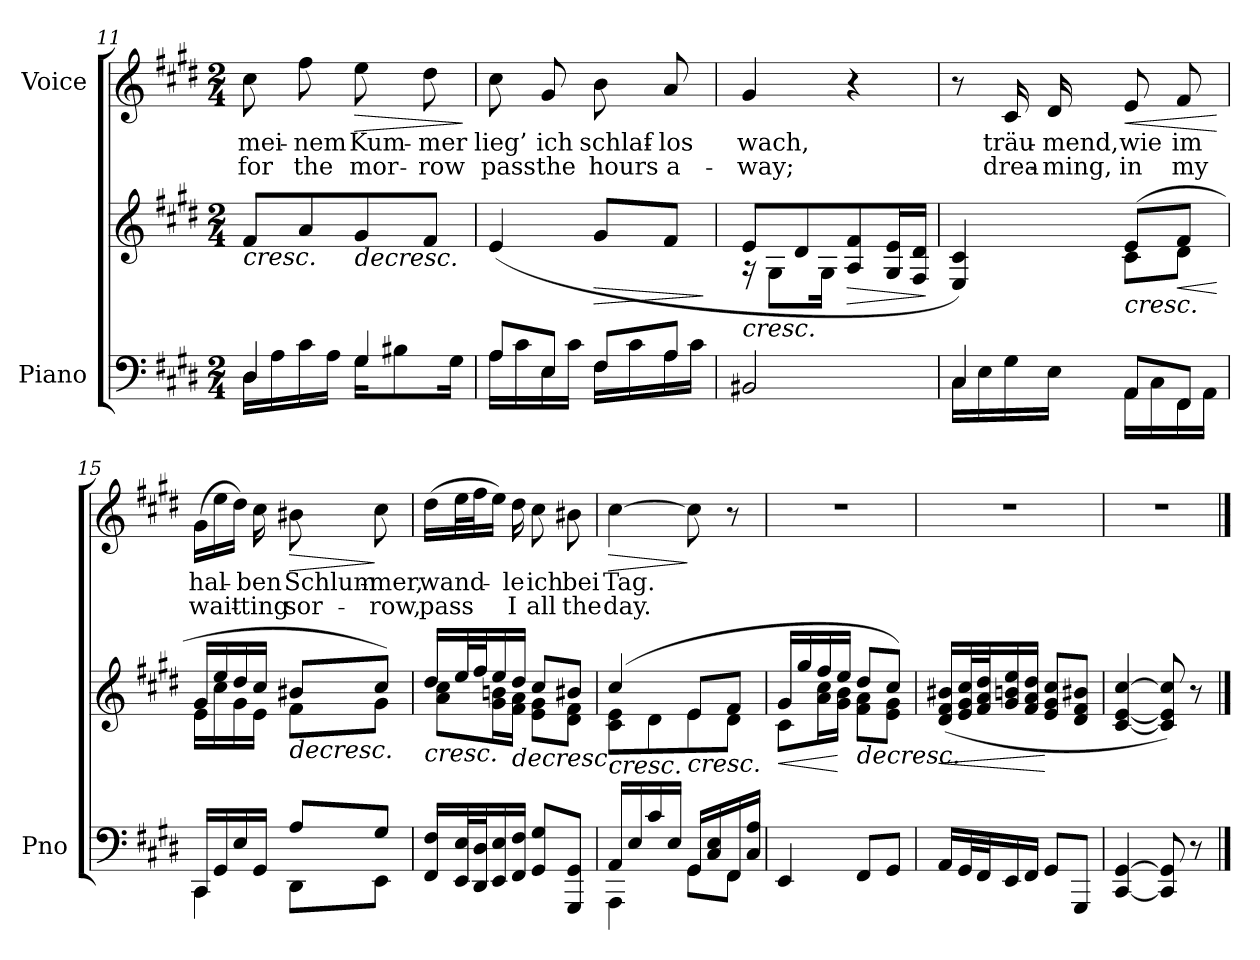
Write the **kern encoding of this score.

**kern	**kern	**dynam	**kern	**text	**text	**dynam
*part2	*part2	*part2	*part1	*part1	*part1	*part1
*staff3	*staff2	*staff2/3	*staff1	*staff1	*staff1	*staff1
*I"Piano	*	*	*I"Voice	*	*	*
*I'Pno	*	*	*	*	*	*
!!LO:PB:g=z
*clefF4	*clefG2	*	*clefG2	*	*	*
*k[f#c#g#d#]	*k[f#c#g#d#]	*	*k[f#c#g#d#]	*	*	*
*M2/4	*M2/4	*	*M2/4	*	*	*
=11	=11	=11	=11	=11	=11	=11
*^	*	*	*	*	*	*
!	!	!	!LO:HP:b	!	!LO:LY:b	!LO:LY:b	!
4D#/	16D#\LL	8f#/L	<	8cc#\	mei-	for	.
.	16A\	.	.	.	.	.	.
!	!	!	!	!	!LO:LY:b	!LO:LY:b	!
.	16c#\	8a/	.	8ff#\	-nem	the	.
.	16A\JJ	.	.	.	.	.	.
!	!	!	!LO:HP:b	!	!LO:LY:b	!LO:LY:b	!LO:HP:b
4G#/	16G#\KL	8g#/	>	8ee\	Kum-	mor-	>
.	8B#X\	.	.	.	.	.	.
!	!	!	!	!	!LO:LY:b	!LO:LY:b	!
.	.	8f#/J	.	8dd#\	-mer	-row	.
.	16G#\Jk	.	.	.	.	.	.
*v	*v	*	*	*	*	*	*
.	.	[	.	.	.	]
=12	=12	=12	=12	=12	=12	=12
*^	*	*	*	*	*	*
!	!	!	!	!	!LO:LY:b	!LO:LY:b	!
8A/L	16A\LL	(>4e/	.	8cc#\	lieg’	pass	.
.	16c#\	.	.	.	.	.	.
!	!	!	!	!	!LO:LY:b	!LO:LY:b	!
8E/J	16E\	.	.	8g#/	ich	the	.
.	16c#\JJ	.	.	.	.	.	.
!	!	!	!LO:HP:b	!	!LO:LY:b	!LO:LY:b	!
8F#/L	16F#\LL	8g#/L	>	8b\	schlaf-	hours	.
.	16c#\	.	.	.	.	.	.
!	!	!	!	!	!LO:LY:b	!LO:LY:b	!
8A/J	16A\	8f#/J	.	8a/	-los	a-	.
.	16c#\JJ	.	.	.	.	.	.
*v	*v	*	*	*	*	*	*
.	.	]	.	.	.	.
=13	=13	=13	=13	=13	=13	=13
!	!	!LO:HP:b	!	!LO:LY:b	!LO:LY:b	!
*	*^	*	*	*	*	*
2BB#X/	8e/L	16r	<	4g#/	wach,	-way;	.
.	.	8G#\L	.	.	.	.	.
.	8d#/	.	.	.	.	.	.
.	.	16G#\Jk	]	.	.	.	.
!	!	!	!LO:HP:b	!	!	!	!
.	8A/ 8f#/	4rDyy	>	4r	.	.	.
.	16G#/ 16e/L	.	.	.	.	.	.
.	16F#/ 16d#/JJ	.	.	.	.	.	.
*	*v	*v	*	*	*	*	*
.	.	]	.	.	.	.
!!LO:LB:g=z
=14	=14	=14	=14	=14	=14	=14
*^	*^	*	*	*	*	*
4C#/	16C#\LL	4E/ 4c#/)	4ryy	.	8r	.	.	.
.	16E\	.	.	.	.	.	.	.
!	!	!	!	!	!	!LO:LY:b	!LO:LY:b	!
.	16G#\	.	.	.	16c#/	träu-	drea-	.
!	!	!	!	!	!	!LO:LY:b	!LO:LY:b	!
.	16E\JJ	.	.	.	16d#/	-mend,	-ming,	.
!	!	!LO:TX:b:i:t=cresc.	!	!	!	!	!	!
!	!	!	!	!	!	!LO:LY:b	!LO:LY:b	!LO:HP:b
8AA/L	16AA\LL	(>8e/L	8c#\L	.	8e/	wie	in	<
.	16C#\	.	.	.	.	.	.	.
!	!	!	!	!LO:HP:b	!	!LO:LY:b	!LO:LY:b	!
8FF#/J	16FF#\	8f#/J	8d#\J	<	8f#/	im	my	.
.	16AA\JJ	.	.	.	.	.	.	.
*v	*v	*	*	*	*	*	*	*
*	*v	*v	*	*	*	*	*
.	.	[	.	.	.	[
=15	=15	=15	=15	=15	=15	=15
*^	*^	*	*	*	*	*
!	!	!	!	!	!	!LO:LY:b	!LO:LY:b	!
4CC#\	16CC#/LL	16g#/LL	16e\LL	.	(>16g#\LL	hal-	wait-	.
.	16GG#/	16ee/	16cc#\	.	16ee\	.	.	.
.	16E/	16dd#/	16g#\	.	16dd#\JJ)	.	.	.
!	!	!	!	!	!	!LO:LY:b	!LO:LY:b	!
.	16GG#/JJ	16cc#/JJ	16e\JJ	.	16cc#\	-ben	-ting	.
!	!	!	!	!LO:HP:b	!	!LO:LY:b	!LO:LY:b	!LO:HP:b
8A:/L	8DD#\L	8b#X/L	8f#\L	>	8b#X\	Schlum-	sor-	>
!	!	!	!	!	!	!LO:LY:b	!LO:LY:b	!
8G#/J	8EE\J	8cc#/J)	8g#\J	.	8cc#\	-mer,	-row,	]
*v	*v	*	*	*	*	*	*	*
*	*v	*v	*	*	*	*	*
.	.	[	.	.	.	.
=16	=16	=16	=16	=16	=16	=16
!	!	!LO:HP:b	!	!LO:LY:b	!LO:LY:b	!
*	*^	*	*	*	*	*
16FF#/ 16F#/LL	16dd#/LL	8a\ 8cc#\L	<	(>16dd#\LL	wand-	pass	.
32EE/ 32E/L	32ee/L	.	.	32ee\L	.	.	.
32DD#/ 32D#/J	32ff#/J	.	]	32ff#\J	.	.	.
16EE/ 16E/	16ee/	16g#\ 16bn\L	.	16ee\JJ)	.	.	.
!	!	!	!LO:HP:b	!	!LO:LY:b	!LO:LY:b	!
16FF#/ 16F#/JJ	16dd#/JJ	16f#\ 16a\JJ	>	16dd#\	-le	I	.
!	!	!	!	!	!LO:LY:b	!LO:LY:b	!
8GG#/ 8G#/L	8cc#/L	8e\ 8g#\L	[	8cc#\	ich	all	.
!	!	!	!	!	!LO:LY:b	!LO:LY:b	!
8GGG#/ 8GG#/J	8b#X/J	8d#\ 8f#\J	.	8b#X\	bei	the	.
!!LO:LB:g=z
=17	=17	=17	=17	=17	=17	=17	=17
*^	*	*	*	*	*	*	*
!	!	!	!	!LO:HP:b	!	!LO:LY:b	!LO:LY:b	!LO:HP:b
16AA/LL	4AAA\	(>4cc#/	8c#\ 8e\L	<	[4cc#\	Tag.	day.	>
16E/	.	.	.	.	.	.	.	.
16c#/	.	.	8d#\	]	.	.	.	.
16E/JJ	.	.	.	.	.	.	.	.
!	!	!LO:TX:b:i:t=cresc.	!	!	!	!	!	!
16GG#/LL	8GG#\L	8e/L	8e\	.	8cc#\]	.	.	]
16C#/ 16E/	.	.	.	.	.	.	.	.
16FF#/	8FF#\J	8f#/J	8d#\J	.	8r	.	.	.
16C#/ 16A/JJ	.	.	.	.	.	.	.	.
*v	*v	*	*	*	*	*	*	*
=18	=18	=18	=18	=18	=18	=18	=18
!	!	!	!LO:HP:b	!	!	!	!
4EE/	16g#/LL	8c#\L	<	2r	.	.	.
.	16gg#/	.	.	.	.	.	.
.	16ff#/	16a\ 16cc#\L	.	.	.	.	.
.	16ee/JJ	16g#\ 16b\JJ	[	.	.	.	.
!	!	!	!LO:HP:b	!	!	!	!
8FF#/L	8dd#/L	8f#\ 8a\L	>	.	.	.	.
8GG#/J	8cc#/J)	8e\ 8g#\J	.	.	.	.	.
*	*v	*v	*	*	*	*	*
.	.	[	.	.	.	.
=19	=19	=19	=19	=19	=19	=19
!	!	!LO:HP:b	!	!	!	!
16AA/LL	(>16d#/ 16f#/ 16b#X/LL	<	2r	.	.	.
32GG#/L	32e/ 32g#/ 32cc#/L	.	.	.	.	.
32FF#/J	32f#/ 32a/ 32dd#/J	.	.	.	.	.
16EE/	16g#/ 16bn/ 16ee/	]	.	.	.	.
16FF#/JJ	16f#/ 16a/ 16dd#/JJ	.	.	.	.	.
8GG#/L	8e/ 8g#/ 8cc#/L	[	.	.	.	.
8GGG#/J	8d#/ 8f#/ 8b#X/J	.	.	.	.	.
=20	=20	=20	=20	=20	=20	=20
[4CC#/ [4GG#/	[4c#/ [4e/ [4cc#/	.	2r	.	.	.
8CC#/] 8GG#/]	8c#/] 8e/] 8cc#/])	.	.	.	.	.
8r	8r	.	.	.	.	.
==	==	==	==	==	==	==
*-	*-	*-	*-	*-	*-	*-
